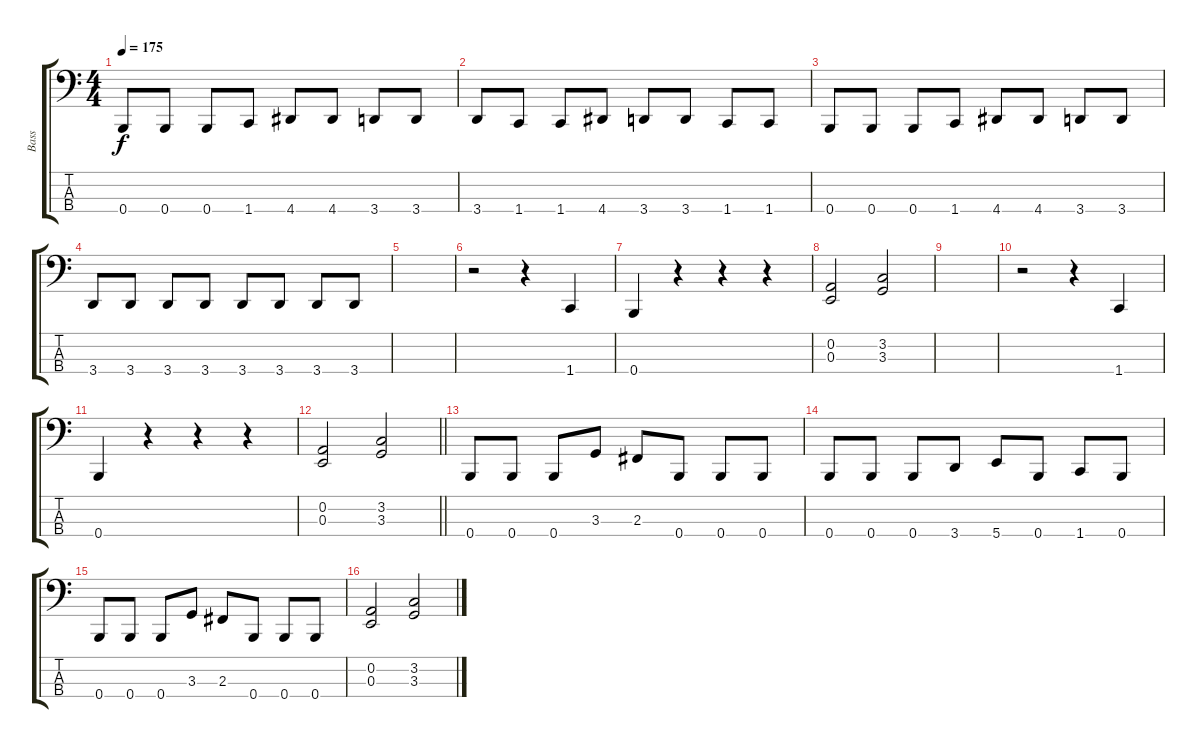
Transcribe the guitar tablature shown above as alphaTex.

\track ("Bass" "Bass") {instrument electricbassfinger}
\staff {score tabs}
\tuning (D2 A1 E1 B0) {hide}
\ts (4 4)
\tempo 175
\clef f4
\ks c
0.4.8{dy f} 0.4.8 0.4.8 1.4.8 4.4.8 4.4.8 3.4.8 3.4.8 |
3.4.8 1.4.8 1.4.8 4.4.8 3.4.8 3.4.8 1.4.8 1.4.8 |
0.4.8 0.4.8 0.4.8 1.4.8 4.4.8 4.4.8 3.4.8 3.4.8 |
3.4.8 3.4.8 3.4.8 3.4.8 3.4.8 3.4.8 3.4.8 3.4.8 |
|
r.2 r.4 1.4.4 |
0.4.4 r.4 r.4 r.4 |
(0.2 0.3).2 (3.2 3.3).2 |
|
r.2 r.4 1.4.4 |
0.4.4 r.4 r.4 r.4 |
\barLineRight lightlight
(0.2 0.3).2 (3.2 3.3).2 |
\section ("" "")
0.4.8 0.4.8 0.4.8 3.3.8 2.3.8 0.4.8 0.4.8 0.4.8 |
0.4.8 0.4.8 0.4.8 3.4.8 5.4.8 0.4.8 1.4.8 0.4.8 |
0.4.8 0.4.8 0.4.8 3.3.8 2.3.8 0.4.8 0.4.8 0.4.8 |
(0.2 0.3).2 (3.2 3.3).2
